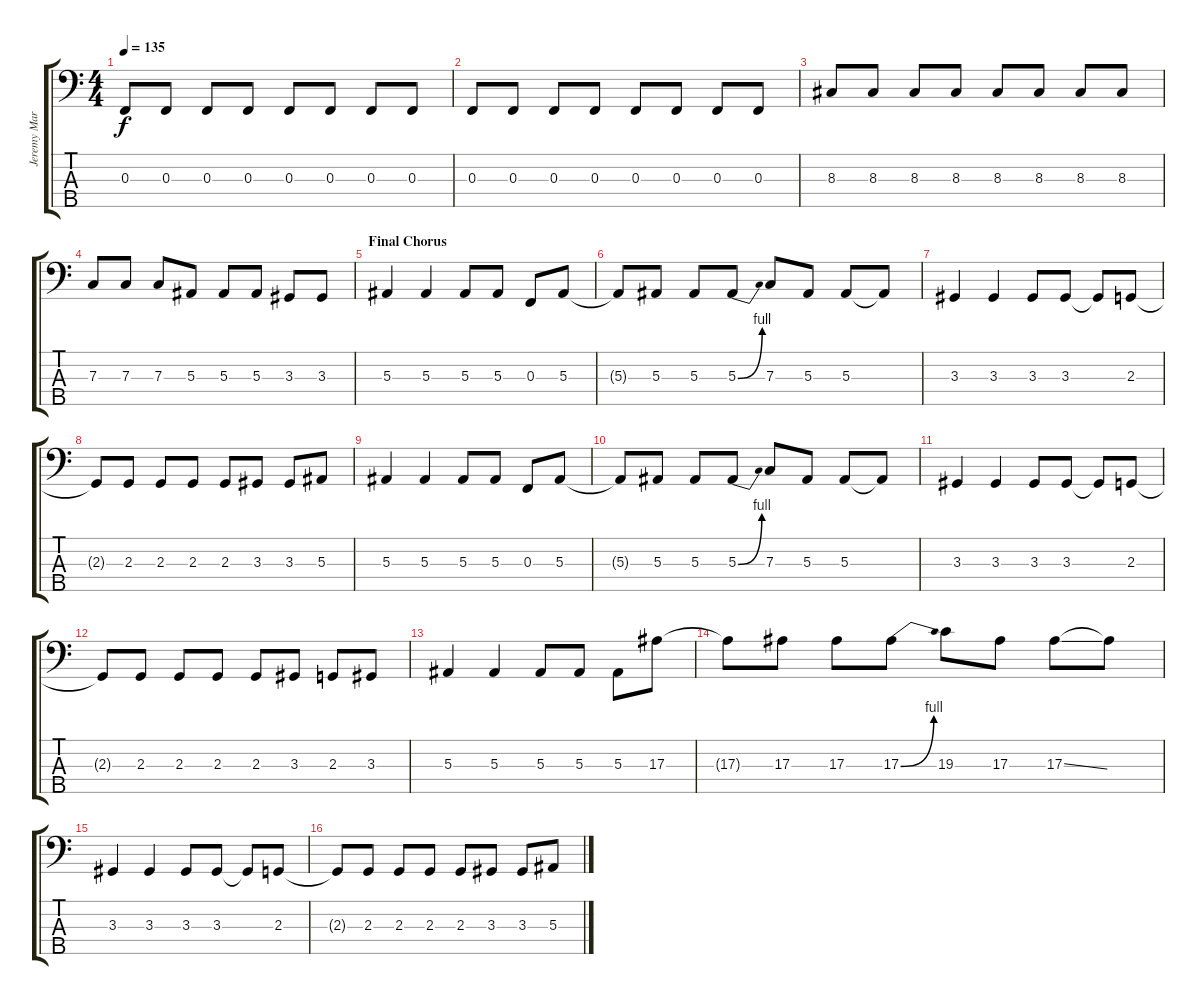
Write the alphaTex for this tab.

\track ("Jeremy Marshall (Volume Effect)" "Jeremy Mar") {instrument electricbasspick}
\staff {score tabs}
\tuning (Eb2 Bb1 F1 C1 G0) {hide}
\ts (4 4)
\tempo 135
\clef f4
\ks c
0.3.8{dy f} 0.3.8 0.3.8 0.3.8 0.3.8 0.3.8 0.3.8 0.3.8 |
0.3.8 0.3.8 0.3.8 0.3.8 0.3.8 0.3.8 0.3.8 0.3.8 |
8.3.8 8.3.8 8.3.8 8.3.8 8.3.8 8.3.8 8.3.8 8.3.8 |
7.3.8 7.3.8 7.3.8 5.3.8 5.3.8 5.3.8 3.3.8 3.3.8 |
\section ("" "Final Chorus")
5.3.4 5.3.4 5.3.8 5.3.8 0.3.8 5.3.8 |
5.3{t}.8 5.3.8 5.3.8 5.3{be (bend 0 0 60 4)}.8 7.3.8 5.3.8 5.3.8 5.3{t}.8 |
3.3.4 3.3.4 3.3.8 3.3.8 3.3{t}.8 2.3.8 |
2.3{t}.8 2.3.8 2.3.8 2.3.8 2.3.8 3.3.8 3.3.8 5.3.8 |
5.3.4 5.3.4 5.3.8 5.3.8 0.3.8 5.3.8 |
5.3{t}.8 5.3.8 5.3.8 5.3{be (bend 0 0 60 4)}.8 7.3.8 5.3.8 5.3.8 5.3{t}.8 |
3.3.4 3.3.4 3.3.8 3.3.8 3.3{t}.8 2.3.8 |
2.3{t}.8 2.3.8 2.3.8 2.3.8 2.3.8 3.3.8 2.3.8 3.3.8 |
5.3.4 5.3.4 5.3.8 5.3.8 5.3.8 17.3.8 |
17.3{t}.8 17.3.8 17.3.8 17.3{be (bend 0 0 60 4)}.8 19.3.8 17.3.8 17.3{ss}.8 17.3{t}.8 |
3.3.4 3.3.4 3.3.8 3.3.8 3.3{t}.8 2.3.8 |
2.3{t}.8 2.3.8 2.3.8 2.3.8 2.3.8 3.3.8 3.3.8 5.3.8
